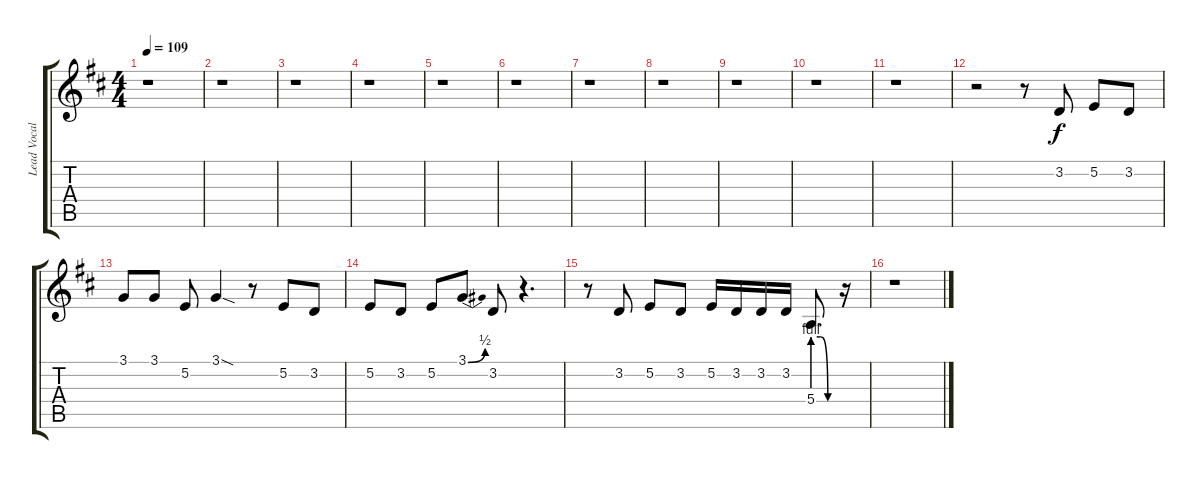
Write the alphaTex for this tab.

\track ("Lead Vocals" "Lead Vocal") {instrument lead1square}
\staff {score tabs}
\tuning (E4 B3 G3 D3 A2 E2) {hide}
\ts (4 4)
\tempo 109
\clef g2
\ks d
r.1{dy f instrument lead1square} |
r.1 |
r.1 |
r.1 |
r.1 |
r.1 |
r.1 |
r.1 |
r.1 |
r.1 |
r.1 |
r.2 r.8 3.2.8 5.2.8 3.2.8 |
3.1.8 3.1.8 5.2.8 3.1{sod}.4 r.8 5.2.8 3.2.8 |
5.2.8 3.2.8 5.2.8 3.1{be (bend 0 0 60 2)}.8 3.2.8 r.4{d} |
r.8 3.2.8 5.2.8 3.2.8 5.2.16 3.2.16 3.2.16 3.2.16 5.4{be (custom 0 4 20 4 40 0 60 0)}.8{d} r.16 |
r.1
